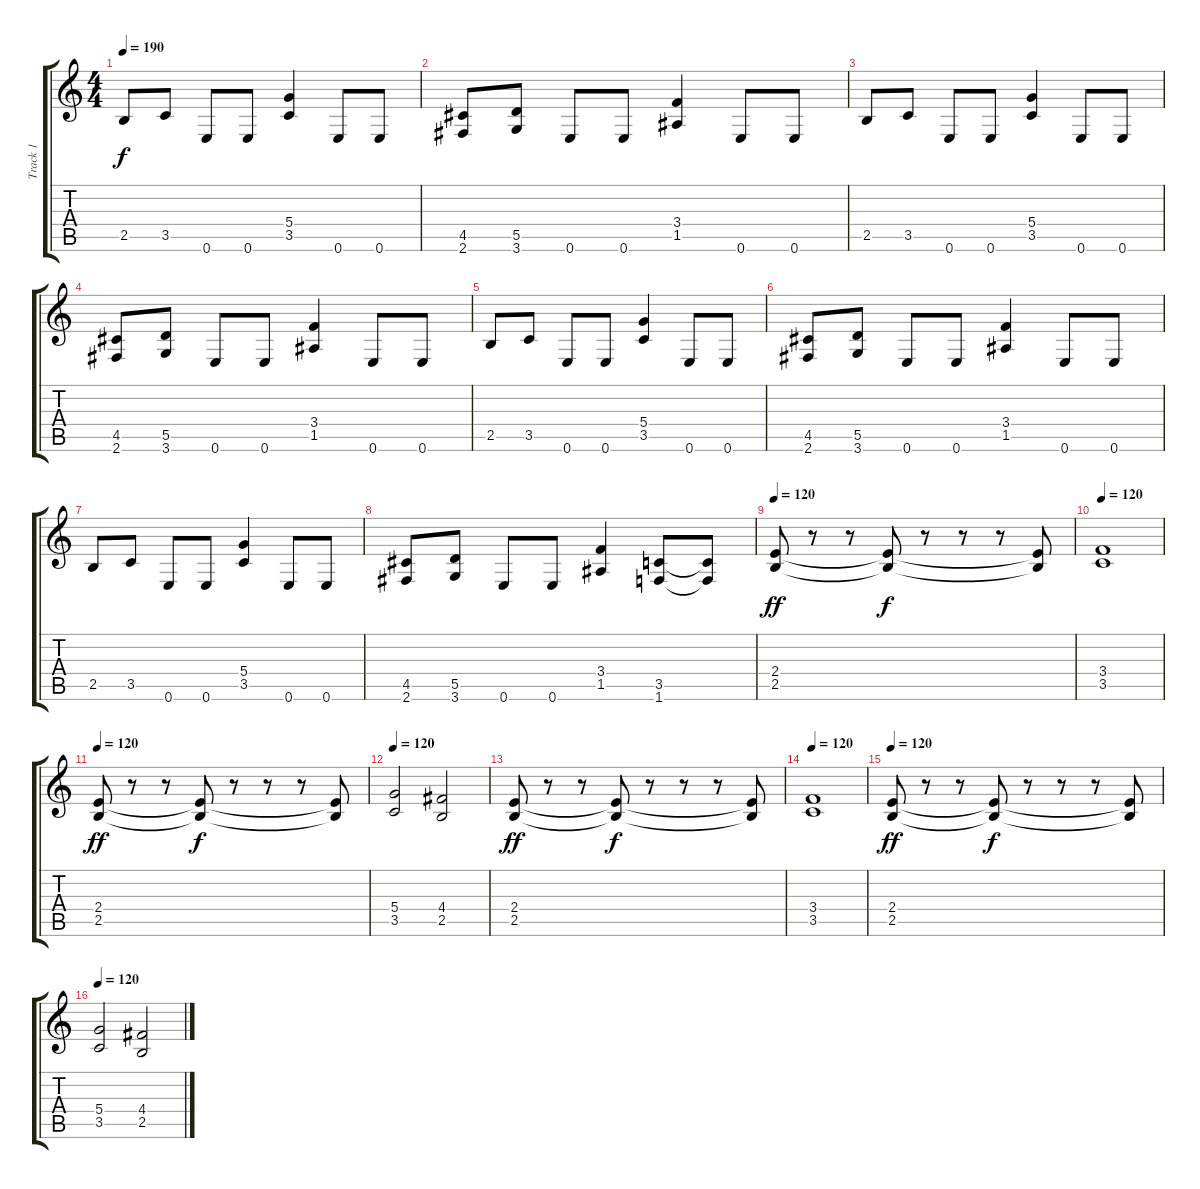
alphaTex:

\track ("Track 1" "Track 1") {instrument distortionguitar}
\staff {score tabs}
\tuning (E4 B3 G3 D3 A2 E2) {hide}
\ts (4 4)
\tempo 190
\clef g2
\ks c
2.5.8{dy f} 3.5.8 0.6.8 0.6.8 (5.4 3.5).4 0.6.8 0.6.8 |
(4.5 2.6).8 (5.5 3.6).8 0.6.8 0.6.8 (3.4 1.5).4 0.6.8 0.6.8 |
2.5.8 3.5.8 0.6.8 0.6.8 (5.4 3.5).4 0.6.8 0.6.8 |
(4.5 2.6).8 (5.5 3.6).8 0.6.8 0.6.8 (3.4 1.5).4 0.6.8 0.6.8 |
2.5.8 3.5.8 0.6.8 0.6.8 (5.4 3.5).4 0.6.8 0.6.8 |
(4.5 2.6).8 (5.5 3.6).8 0.6.8 0.6.8 (3.4 1.5).4 0.6.8 0.6.8 |
2.5.8 3.5.8 0.6.8 0.6.8 (5.4 3.5).4 0.6.8 0.6.8 |
(4.5 2.6).8 (5.5 3.6).8 0.6.8 0.6.8 (3.4 1.5).4 (3.5 1.6).8 (3.5{t} 1.6{t}).8 |
\tempo 120
(2.4 2.5).8{dy ff} r.8 r.8 (2.4{t} 2.5{t}).8{dy f} r.8 r.8 r.8 (2.4{t} 2.5{t}).8 |
\tempo 120
(3.4 3.5).1 |
\tempo 120
(2.4 2.5).8{dy ff} r.8 r.8 (2.4{t} 2.5{t}).8{dy f} r.8 r.8 r.8 (2.4{t} 2.5{t}).8 |
\tempo 120
(5.4 3.5).2 (4.4 2.5).2 |
(2.4 2.5).8{dy ff} r.8 r.8 (2.4{t} 2.5{t}).8{dy f} r.8 r.8 r.8 (2.4{t} 2.5{t}).8 |
\tempo 120
(3.4 3.5).1 |
\tempo 120
(2.4 2.5).8{dy ff} r.8 r.8 (2.4{t} 2.5{t}).8{dy f} r.8 r.8 r.8 (2.4{t} 2.5{t}).8 |
\tempo 120
(5.4 3.5).2 (4.4 2.5).2
